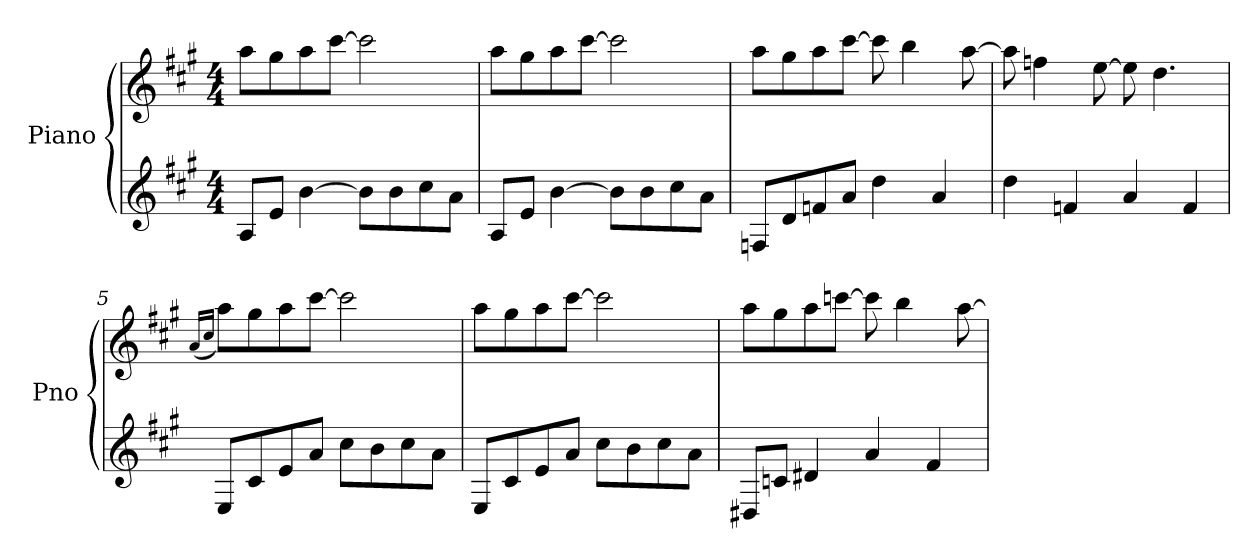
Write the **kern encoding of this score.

**kern	**kern
*part1	*part1
*staff2	*staff1
*I"Piano	*
*I'Pno	*
*clefG2	*clefG2
*k[f#c#g#]	*k[f#c#g#]
*M4/4	*M4/4
*MM120	*MM120
=1	=1
8A/L	8aa\L
8e/J	8gg#\
[4b\	8aa\
.	[8ccc#\J
8b\L]	2ccc#\]
8b\	.
8cc#\	.
8a\J	.
=2	=2
8A/L	8aa\L
8e/J	8gg#\
[4b\	8aa\
.	[8ccc#\J
8b\L]	2ccc#\]
8b\	.
8cc#\	.
8a\J	.
=3	=3
8Fn/L	8aa\L
8d/	8gg#\
8fn/	8aa\
8a/J	[8ccc#\J
4dd\	8ccc#\]
.	4bb\
4a/	.
.	[8aa\
!!LO:LB:g=z
=4	=4
4dd\	8aa\]
.	4ffn\
4fn/	.
.	[8ee\
4a/	8ee\]
.	4.dd\
4f/	.
=5	=5
.	(16qa/LL
.	16qcc#/JJ
8E/L	8aa\L)
8c#/	8gg#\
8e/	8aa\
8a/J	[8ccc#\J
8cc#\L	2ccc#\]
8b\	.
8cc#\	.
8a\J	.
=6	=6
8E/L	8aa\L
8c#/	8gg#\
8e/	8aa\
8a/J	[8ccc#\J
8cc#\L	2ccc#\]
8b\	.
8cc#\	.
8a\J	.
=7	=7
8D#X/L	8aa\L
8cn/J	8gg#\
4d#X/	8aa\
.	[8cccn\J
4a/	8ccc\]
.	4bb\
4f#/	.
.	[8aa\
=	=
*-	*-
